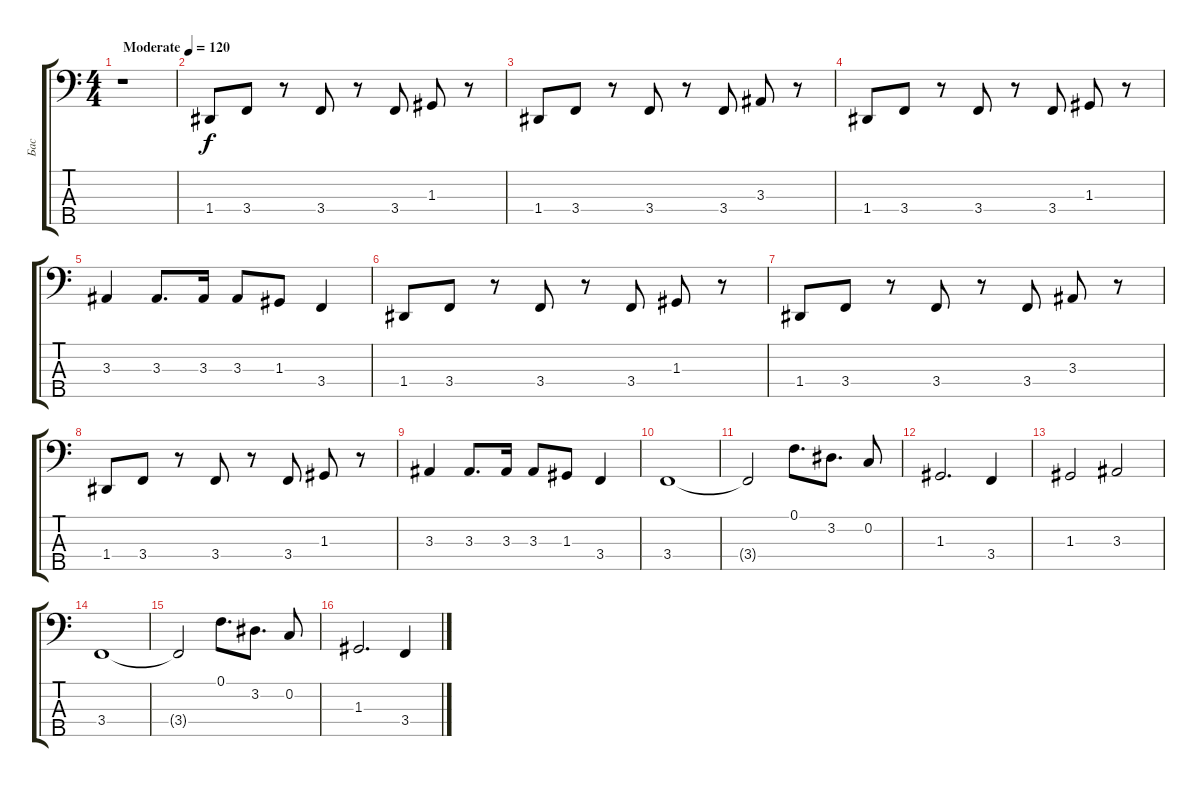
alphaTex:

\track ("Бас" "Бас") {instrument electricbassfinger}
\staff {score tabs}
\tuning (F2 C2 G1 D1 A0) {hide}
\ts (4 4)
\tempo (120 "Moderate")
\clef f4
\ks c
r.1{dy f instrument electricbassfinger} |
1.4.8 3.4.8 r.8 3.4.8 r.8 3.4.8 1.3.8 r.8 |
1.4.8 3.4.8 r.8 3.4.8 r.8 3.4.8 3.3.8 r.8 |
1.4.8 3.4.8 r.8 3.4.8 r.8 3.4.8 1.3.8 r.8 |
3.3.4 3.3.8{d} 3.3.16 3.3.8 1.3.8 3.4.4 |
1.4.8 3.4.8 r.8 3.4.8 r.8 3.4.8 1.3.8 r.8 |
1.4.8 3.4.8 r.8 3.4.8 r.8 3.4.8 3.3.8 r.8 |
1.4.8 3.4.8 r.8 3.4.8 r.8 3.4.8 1.3.8 r.8 |
3.3.4 3.3.8{d} 3.3.16 3.3.8 1.3.8 3.4.4 |
3.4.1 |
3.4{t}.2 0.1.8{d} 3.2.8{d} 0.2.8 |
1.3.2{d} 3.4.4 |
1.3.2 3.3.2 |
3.4.1 |
3.4{t}.2 0.1.8{d} 3.2.8{d} 0.2.8 |
1.3.2{d} 3.4.4
